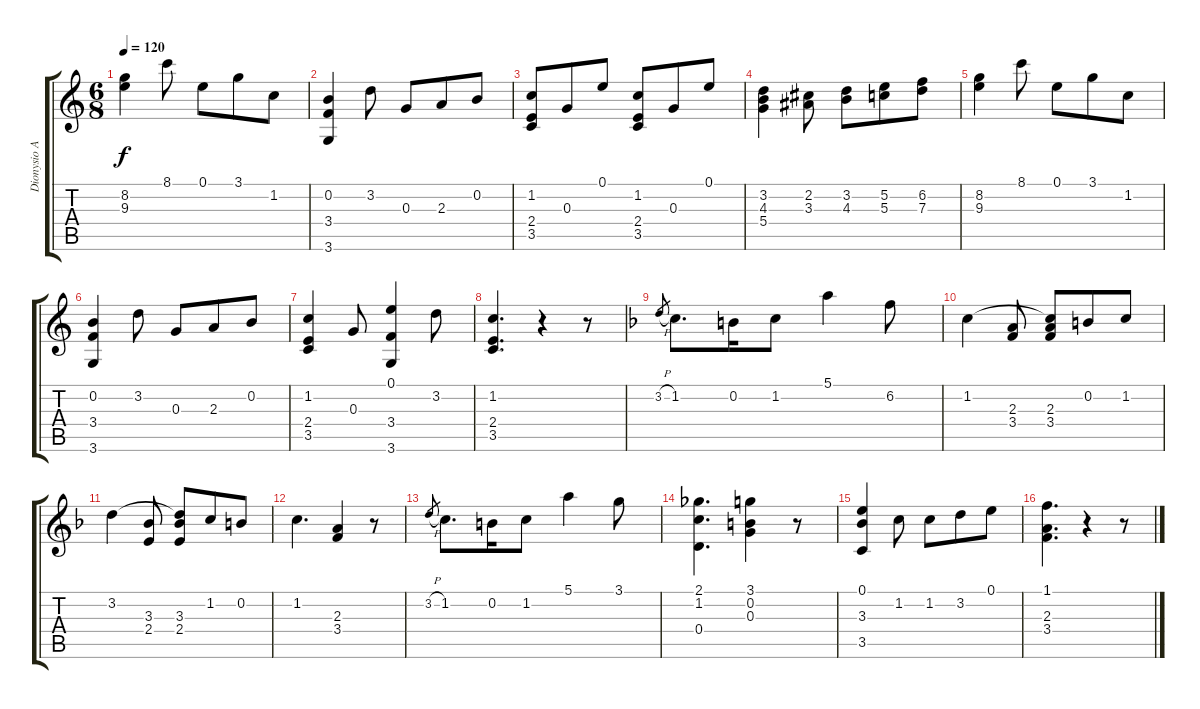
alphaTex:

\track ("Dionysio Aguado" "Dionysio A") {instrument acousticguitarnylon}
\staff {score tabs}
\tuning (E4 B3 G3 D3 A2 E2) {hide}
\ts (6 8)
\tempo 120
\clef g2
\ks c
(8.2 9.3).4{dy f} 8.1.8 0.1.8 3.1.8 1.2.8 |
(0.2 3.4 3.6).4 3.2.8 0.3.8 2.3.8 0.2.8 |
(1.2 2.4 3.5).8 0.3.8 0.1.8 (1.2 2.4 3.5).8 0.3.8 0.1.8 |
(3.2 4.3 5.4).4 (2.2 3.3).8 (3.2 4.3).8 (5.2 5.3).8 (6.2 7.3).8 |
(8.2 9.3).4 8.1.8 0.1.8 3.1.8 1.2.8 |
(0.2 3.4 3.6).4 3.2.8 0.3.8 2.3.8 0.2.8 |
(1.2 2.4 3.5).4 0.3.8 (0.1 3.4 3.6).4 3.2.8 |
(1.2 2.4 3.5).4{d} r.4 r.8 |
\ks f
3.2{h}.8{gr} 1.2.8{d} 0.2.16 1.2.8 5.1.4 6.2.8 |
1.2.4 (2.3 3.4).8 (1.2{t} 2.3 3.4).8 0.2.8 1.2.8 |
3.2.4 (3.3 2.4).8 (3.2{t} 3.3 2.4).8 1.2.8 0.2.8 |
1.2.4{d} (2.3 3.4).4 r.8 |
3.2{h}.8{gr} 1.2.8{d} 0.2.16 1.2.8 5.1.4 3.1.8 |
(2.1 1.2 0.4).4{d} (3.1 0.2 0.3).4 r.8 |
(0.1 3.3 3.5).4 1.2.8 1.2.8 3.2.8 0.1.8 |
(1.1 2.3 3.4).4{d} r.4 r.8
